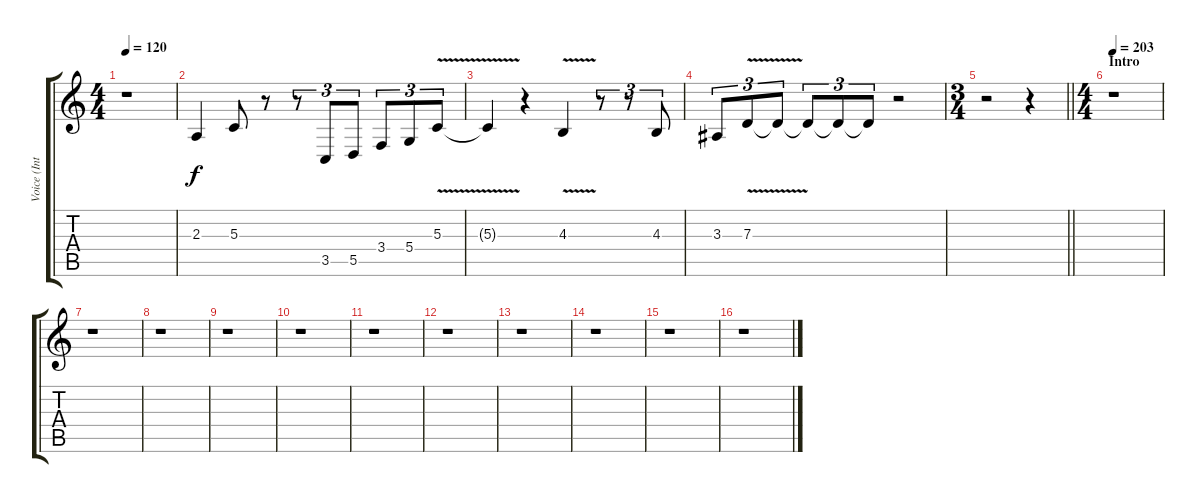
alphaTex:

\track ("Voice (Intro)" "Voice (Int") {instrument flute}
\staff {score tabs}
\tuning (E4 B3 G3 D3 A2 E2) {hide}
\ts (4 4)
\tempo 120
\tempo 80
\tempo 120
\clef g2
\ks c
r.1{dy f instrument flute} |
2.3.4{volume 4} 5.3.8 r.8 r.8{tu (3 2)} 3.5.8{tu (3 2)} 5.5.8{tu (3 2)} 3.4.8{tu (3 2)} 5.4.8{tu (3 2)} 5.3{v}.8{tu (3 2)} |
5.3{t}.4 r.4 4.3{v}.4 r.8{tu (3 2)} r.8{tu (3 2)} 4.3.8{tu (3 2)} |
3.3.8{tu (3 2)} 7.3{v}.8{tu (3 2) volume 0} 7.3{t}.8{tu (3 2)} 7.3{t}.8{tu (3 2)} 7.3{t}.8{tu (3 2)} 7.3{t}.8{tu (3 2)} r.2 |
\ts (3 4)
\barLineRight lightlight
r.2 r.4 |
\ts (4 4)
\section ("" "Intro")
\tempo 203
r.1 |
r.1 |
r.1 |
r.1 |
r.1 |
r.1 |
r.1 |
r.1 |
r.1 |
r.1 |
r.1
